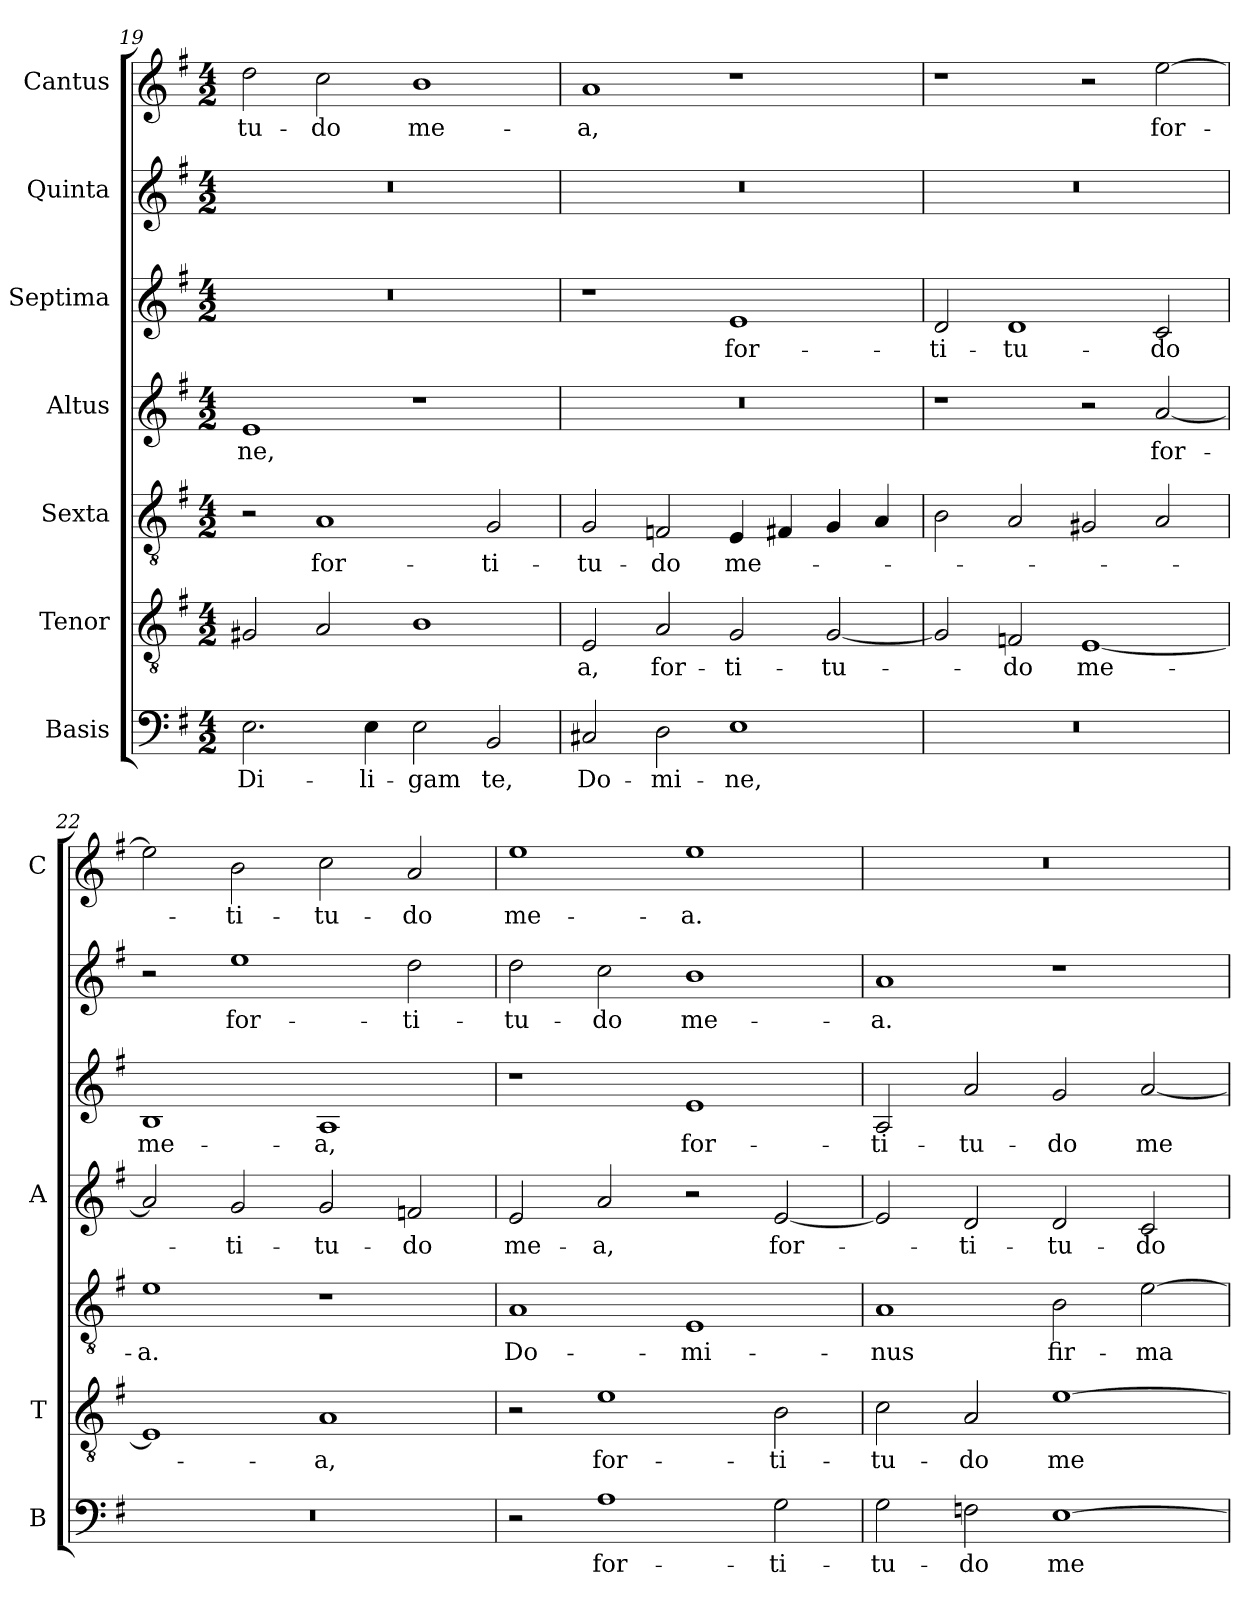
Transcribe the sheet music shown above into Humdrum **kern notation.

**kern	**text	**kern	**text	**kern	**text	**kern	**text	**kern	**text	**kern	**text	**kern	**text
*part7	*part7	*part6	*part6	*part5	*part5	*part4	*part4	*part3	*part3	*part2	*part2	*part1	*part1
*staff7	*staff7	*staff6	*staff6	*staff5	*staff5	*staff4	*staff4	*staff3	*staff3	*staff2	*staff2	*staff1	*staff1
*I"Basis	*	*I"Tenor	*	*I"Sexta	*	*I"Altus	*	*I"Septima	*	*I"Quinta	*	*I"Cantus	*
*I'B	*	*I'T	*	*	*	*I'A	*	*	*	*	*	*I'C	*
!!LO:PB:g=z
*clefF4	*	*clefGv2	*	*clefGv2	*	*clefG2	*	*clefG2	*	*clefG2	*	*clefG2	*
*k[f#]	*	*k[f#]	*	*k[f#]	*	*k[f#]	*	*k[f#]	*	*k[f#]	*	*k[f#]	*
*G:	*	*G:	*	*G:	*	*G:	*	*G:	*	*G:	*	*G:	*
*M4/2	*	*M4/2	*	*M4/2	*	*M4/2	*	*M4/2	*	*M4/2	*	*M4/2	*
=19	=19	=19	=19	=19	=19	=19	=19	=19	=19	=19	=19	=19	=19
!	!LO:LY:b	!	!	!	!	!	!LO:LY:b	!	!	!	!	!	!LO:LY:b
2.E\	Di-	2G#X/	.	2r	.	1e	-ne,	0r	.	0r	.	2dd\	-tu-
!	!	!	!	!	!LO:LY:b	!	!	!	!	!	!	!	!LO:LY:b
.	.	2A/	.	1A	for-	.	.	.	.	.	.	2cc\	-do
!	!LO:LY:b	!	!	!	!	!	!	!	!	!	!	!	!
4E\	-li-	.	.	.	.	.	.	.	.	.	.	.	.
!	!LO:LY:b	!	!	!	!	!	!	!	!	!	!	!	!LO:LY:b
2E\	-gam	1B	.	.	.	1r	.	.	.	.	.	1b	me-
!	!LO:LY:b	!	!	!	!LO:LY:b	!	!	!	!	!	!	!	!
2BB/	te,	.	.	2G/	-ti-	.	.	.	.	.	.	.	.
=20	=20	=20	=20	=20	=20	=20	=20	=20	=20	=20	=20	=20	=20
!	!LO:LY:b	!	!LO:LY:b	!	!LO:LY:b	!	!	!	!	!	!	!	!LO:LY:b
2C#X/	Do-	2E/	-a,	2G/	-tu-	0r	.	1r	.	0r	.	1a	-a,
!	!LO:LY:b	!	!LO:LY:b	!	!LO:LY:b	!	!	!	!	!	!	!	!
2D\	-mi-	2A/	for-	2Fn/	-do	.	.	.	.	.	.	.	.
!	!LO:LY:b	!	!LO:LY:b	!	!LO:LY:b	!	!	!	!LO:LY:b	!	!	!	!
1E	-ne,	2G/	-ti-	4E/	me-	.	.	1e	for-	.	.	1r	.
.	.	.	.	4F#X/	.	.	.	.	.	.	.	.	.
!	!	!	!LO:LY:b	!	!	!	!	!	!	!	!	!	!
.	.	[2G/	-tu-	4G/	.	.	.	.	.	.	.	.	.
.	.	.	.	4A/	.	.	.	.	.	.	.	.	.
=21	=21	=21	=21	=21	=21	=21	=21	=21	=21	=21	=21	=21	=21
!	!	!	!	!	!	!	!	!	!LO:LY:b	!	!	!	!
0r	.	2G/]	.	2B\	.	1r	.	2d/	-ti-	0r	.	1r	.
!	!	!	!LO:LY:b	!	!	!	!	!	!LO:LY:b	!	!	!	!
.	.	2Fn/	-do	2A/	.	.	.	1d	-tu-	.	.	.	.
!	!	!	!LO:LY:b	!	!	!	!	!	!	!	!	!	!
.	.	[1E	me-	2G#X/	.	2r	.	.	.	.	.	2r	.
!	!	!	!	!	!	!	!LO:LY:b	!	!LO:LY:b	!	!	!	!LO:LY:b
.	.	.	.	2A/	.	[2a/	for-	2c/	-do	.	.	[2ee\	for-
=22	=22	=22	=22	=22	=22	=22	=22	=22	=22	=22	=22	=22	=22
!	!	!	!	!	!LO:LY:b	!	!	!	!LO:LY:b	!	!	!	!
0r	.	1E]	.	1e	-a.	2a/]	.	1B	me-	2r	.	2ee\]	.
!	!	!	!	!	!	!	!LO:LY:b	!	!	!	!LO:LY:b	!	!LO:LY:b
.	.	.	.	.	.	2g/	-ti-	.	.	1ee	for-	2b\	-ti-
!	!	!	!LO:LY:b	!	!	!	!LO:LY:b	!	!LO:LY:b	!	!	!	!LO:LY:b
.	.	1A	-a,	1r	.	2g/	-tu-	1A	-a,	.	.	2cc\	-tu-
!	!	!	!	!	!	!	!LO:LY:b	!	!	!	!LO:LY:b	!	!LO:LY:b
.	.	.	.	.	.	2fn/	-do	.	.	2dd\	-ti-	2a/	-do
=23	=23	=23	=23	=23	=23	=23	=23	=23	=23	=23	=23	=23	=23
!	!	!	!	!	!LO:LY:b	!	!LO:LY:b	!	!	!	!LO:LY:b	!	!LO:LY:b
2r	.	2r	.	1A	Do-	2e/	me-	1r	.	2dd\	-tu-	1ee	me-
!	!LO:LY:b	!	!LO:LY:b	!	!	!	!LO:LY:b	!	!	!	!LO:LY:b	!	!
1A	for-	1e	for-	.	.	2a/	-a,	.	.	2cc\	-do	.	.
!	!	!	!	!	!LO:LY:b	!	!	!	!LO:LY:b	!	!LO:LY:b	!	!LO:LY:b
.	.	.	.	1E	-mi-	2r	.	1e	for-	1b	me-	1ee	-a.
!	!LO:LY:b	!	!LO:LY:b	!	!	!	!LO:LY:b	!	!	!	!	!	!
2G\	-ti-	2B\	-ti-	.	.	[2e/	for-	.	.	.	.	.	.
!!LO:LB:g=z
=24	=24	=24	=24	=24	=24	=24	=24	=24	=24	=24	=24	=24	=24
!	!LO:LY:b	!	!LO:LY:b	!	!LO:LY:b	!	!	!	!LO:LY:b	!	!LO:LY:b	!	!
2G\	-tu-	2c\	-tu-	1A	-nus	2e/]	.	2A/	-ti-	1a	-a.	0r	.
!	!LO:LY:b	!	!LO:LY:b	!	!	!	!LO:LY:b	!	!LO:LY:b	!	!	!	!
2Fn\	-do	2A/	-do	.	.	2d/	-ti-	2a/	-tu-	.	.	.	.
!	!LO:LY:b	!	!LO:LY:b	!	!LO:LY:b	!	!LO:LY:b	!	!LO:LY:b	!	!	!	!
[1E	me-	[1e	me-	2B\	fir-	2d/	-tu-	2g/	-do	1r	.	.	.
!	!	!	!	!	!LO:LY:b	!	!LO:LY:b	!	!LO:LY:b	!	!	!	!
.	.	.	.	[2e\	-ma-	2c/	-do	[2a/	me-	.	.	.	.
=	=	=	=	=	=	=	=	=	=	=	=	=	=
*-	*-	*-	*-	*-	*-	*-	*-	*-	*-	*-	*-	*-	*-
